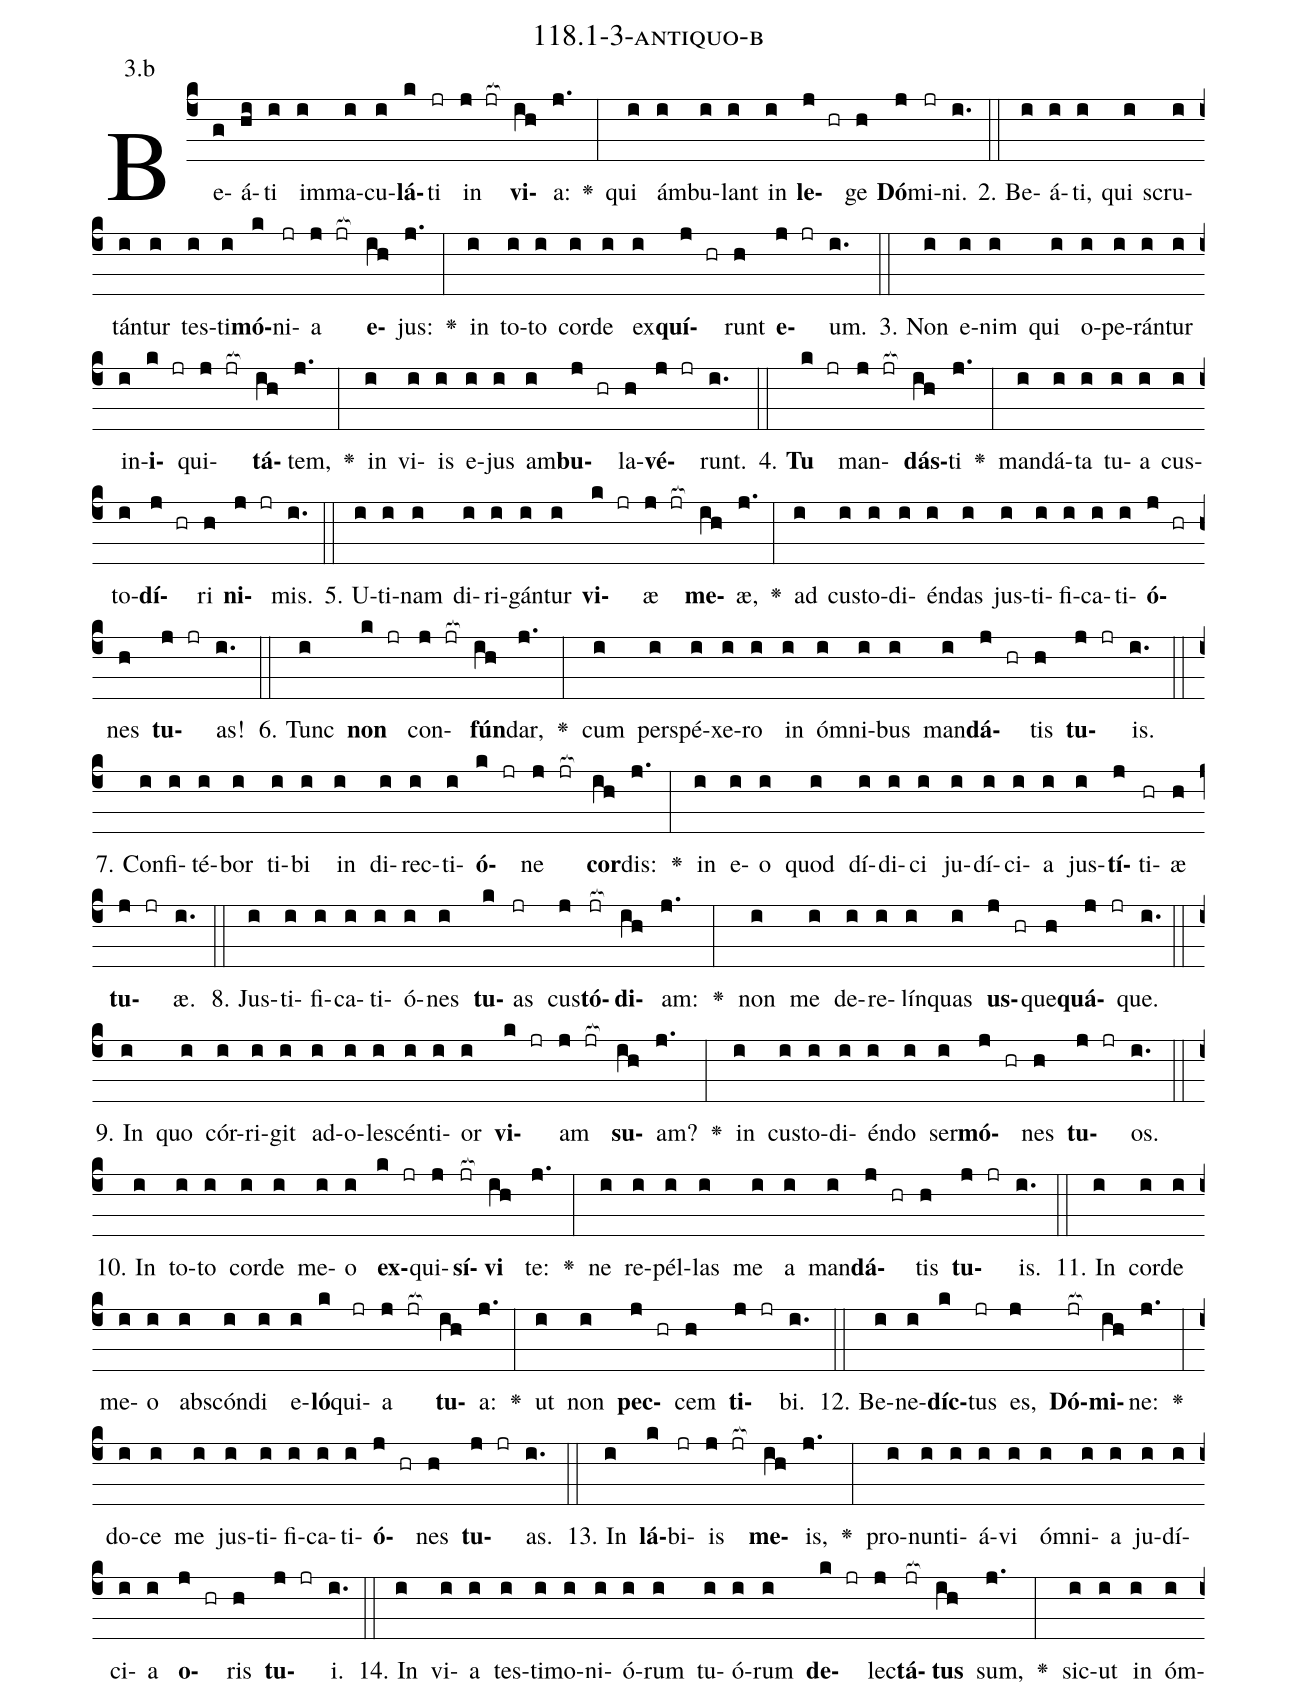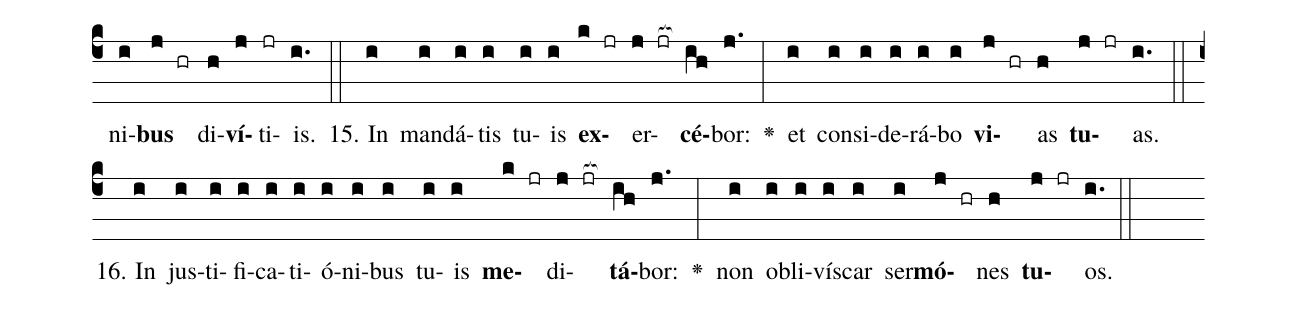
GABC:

name: 118.1-3-antiquo-b;
annotation: 3.b;
%%
(c4)Be(g)á(hi)ti(i) im(i)ma(i)cu(i)<b>lá</b>(k)ti(jr) in(j jr[ocb:1{]) <b>vi</b>(ih[ocb:0}])a:(j.) <v>\greheightstar</v>(:) qui(i) ám(i)bu(i)lant(i) in(i) <b>le</b>(j hr)ge(h) <b>Dó</b>(j)mi(jr)ni.(i.) (::)
2. Be(i)á(i)ti,(i) qui(i) scru(i)tán(i)tur(i) tes(i)ti(i)<b>mó</b>(k)ni(jr)a(j jr[ocb:1{]) <b>e</b>(ih[ocb:0}])jus:(j.) <v>\greheightstar</v>(:) in(i) to(i)to(i) cor(i)de(i) ex(i)<b>quí</b>(j hr)runt(h) <b>e</b>(j jr)um.(i.) (::)
3. Non(i) e(i)nim(i) qui(i) o(i)pe(i)rán(i)tur(i) in(i)<b>i</b>(k jr)qui(j jr[ocb:1{])<b>tá</b>(ih[ocb:0}])tem,(j.) <v>\greheightstar</v>(:) in(i) vi(i)is(i) e(i)jus(i) am(i)<b>bu</b>(j hr)la(h)<b>vé</b>(j jr)runt.(i.) (::)
4. <b>Tu</b>(k jr) man(j jr[ocb:1{])<b>dás</b>(ih[ocb:0}])ti(j.) <v>\greheightstar</v>(:) man(i)dá(i)ta(i) tu(i)a(i) cus(i)to(i)<b>dí</b>(j hr)ri(h) <b>ni</b>(j jr)mis.(i.) (::)
5. U(i)ti(i)nam(i) di(i)ri(i)gán(i)tur(i) <b>vi</b>(k jr)æ(j jr[ocb:1{]) <b>me</b>(ih[ocb:0}])æ,(j.) <v>\greheightstar</v>(:) ad(i) cus(i)to(i)di(i)én(i)das(i) jus(i)ti(i)fi(i)ca(i)ti(i)<b>ó</b>(j hr)nes(h) <b>tu</b>(j jr)as!(i.) (::)
6. Tunc(i) <b>non</b>(k jr) con(j jr[ocb:1{])<b>fún</b>(ih[ocb:0}])dar,(j.) <v>\greheightstar</v>(:) cum(i) per(i)spé(i)xe(i)ro(i) in(i) óm(i)ni(i)bus(i) man(i)<b>dá</b>(j hr)tis(h) <b>tu</b>(j jr)is.(i.) (::)
7. Con(i)fi(i)té(i)bor(i) ti(i)bi(i) in(i) di(i)rec(i)ti(i)<b>ó</b>(k jr)ne(j jr[ocb:1{]) <b>cor</b>(ih[ocb:0}])dis:(j.) <v>\greheightstar</v>(:) in(i) e(i)o(i) quod(i) dí(i)di(i)ci(i) ju(i)dí(i)ci(i)a(i) jus(i)<b>tí</b>(j)ti(hr)æ(h) <b>tu</b>(j jr)æ.(i.) (::)
8. Jus(i)ti(i)fi(i)ca(i)ti(i)ó(i)nes(i) <b>tu</b>(k)as(jr) cus(j)<b>tó</b>(jr[ocb:1{])<b>di</b>(ih[ocb:0}])am:(j.) <v>\greheightstar</v>(:) non(i) me(i) de(i)re(i)lín(i)quas(i) <b>us</b>(j hr)que(h)<b>quá</b>(j jr)que.(i.) (::)
9. In(i) quo(i) cór(i)ri(i)git(i) ad(i)o(i)le(i)scén(i)ti(i)or(i) <b>vi</b>(k jr)am(j jr[ocb:1{]) <b>su</b>(ih[ocb:0}])am?(j.) <v>\greheightstar</v>(:) in(i) cus(i)to(i)di(i)én(i)do(i) ser(i)<b>mó</b>(j hr)nes(h) <b>tu</b>(j jr)os.(i.) (::)
10. In(i) to(i)to(i) cor(i)de(i) me(i)o(i) <b>ex</b>(k jr)qui(j)<b>sí</b>(jr[ocb:1{])<b>vi</b>(ih[ocb:0}]) te:(j.) <v>\greheightstar</v>(:) ne(i) re(i)pél(i)las(i) me(i) a(i) man(i)<b>dá</b>(j hr)tis(h) <b>tu</b>(j jr)is.(i.) (::)
11. In(i) cor(i)de(i) me(i)o(i) abs(i)cón(i)di(i) e(i)<b>ló</b>(k)qui(jr)a(j jr[ocb:1{]) <b>tu</b>(ih[ocb:0}])a:(j.) <v>\greheightstar</v>(:) ut(i) non(i) <b>pec</b>(j hr)cem(h) <b>ti</b>(j jr)bi.(i.) (::)
12. Be(i)ne(i)<b>díc</b>(k)tus(jr) es,(j) <b>Dó</b>(jr[ocb:1{])<b>mi</b>(ih[ocb:0}])ne:(j.) <v>\greheightstar</v>(:) do(i)ce(i) me(i) jus(i)ti(i)fi(i)ca(i)ti(i)<b>ó</b>(j hr)nes(h) <b>tu</b>(j jr)as.(i.) (::)
13. In(i) <b>lá</b>(k)bi(jr)is(j jr[ocb:1{]) <b>me</b>(ih[ocb:0}])is,(j.) <v>\greheightstar</v>(:) pro(i)nun(i)ti(i)á(i)vi(i) óm(i)ni(i)a(i) ju(i)dí(i)ci(i)a(i) <b>o</b>(j hr)ris(h) <b>tu</b>(j jr)i.(i.) (::)
14. In(i) vi(i)a(i) tes(i)ti(i)mo(i)ni(i)ó(i)rum(i) tu(i)ó(i)rum(i) <b>de</b>(k jr)lec(j)<b>tá</b>(jr[ocb:1{])<b>tus</b>(ih[ocb:0}]) sum,(j.) <v>\greheightstar</v>(:) sic(i)ut(i) in(i) óm(i)ni(i)<b>bus</b>(j hr) di(h)<b>ví</b>(j)ti(jr)is.(i.) (::)
15. In(i) man(i)dá(i)tis(i) tu(i)is(i) <b>ex</b>(k jr)er(j jr[ocb:1{])<b>cé</b>(ih[ocb:0}])bor:(j.) <v>\greheightstar</v>(:) et(i) con(i)si(i)de(i)rá(i)bo(i) <b>vi</b>(j hr)as(h) <b>tu</b>(j jr)as.(i.) (::)
16. In(i) jus(i)ti(i)fi(i)ca(i)ti(i)ó(i)ni(i)bus(i) tu(i)is(i) <b>me</b>(k jr)di(j jr[ocb:1{])<b>tá</b>(ih[ocb:0}])bor:(j.) <v>\greheightstar</v>(:) non(i) ob(i)li(i)vís(i)car(i) ser(i)<b>mó</b>(j hr)nes(h) <b>tu</b>(j jr)os.(i.) (::)
